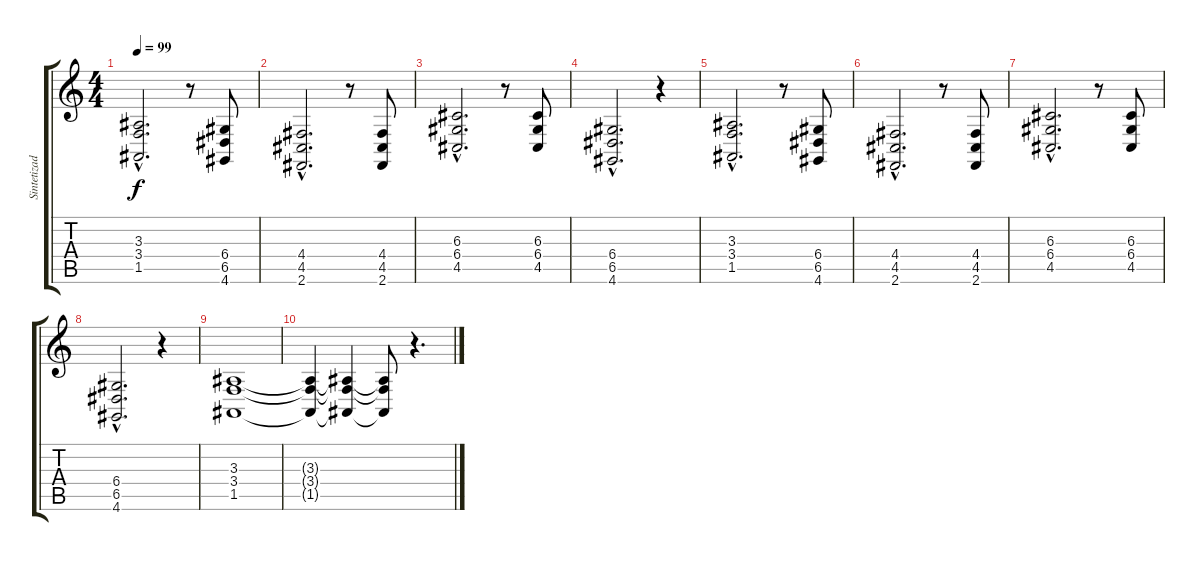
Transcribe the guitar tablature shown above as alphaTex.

\track ("Sintetizador" "Sintetizad") {instrument synthstrings2}
\staff {score tabs}
\tuning (E4 B3 G3 D3 A2 E2) {hide}
\ts (4 4)
\tempo 99
\clef g2
\ks c
(3.3{hac} 3.4{hac} 1.5{hac}).2{d dy f volume 13} r.8 (6.4 6.5 4.6).8 |
(4.4{hac} 4.5{hac} 2.6{hac}).2{d} r.8 (4.4 4.5 2.6).8 |
(6.3{hac} 6.4{hac} 4.5{hac}).2{d} r.8 (6.3 6.4 4.5).8 |
(6.4{hac} 6.5{hac} 4.6{hac}).2{d} r.4 |
(3.3{hac} 3.4{hac} 1.5{hac}).2{d} r.8 (6.4 6.5 4.6).8 |
(4.4{hac} 4.5{hac} 2.6{hac}).2{d} r.8 (4.4 4.5 2.6).8 |
(6.3{hac} 6.4{hac} 4.5{hac}).2{d} r.8 (6.3 6.4 4.5).8 |
(6.4{hac} 6.5{hac} 4.6{hac}).2{d} r.4 |
(3.3 3.4 1.5).1 |
(3.3{t} 3.4{t} 1.5{t}).4 (3.3{t} 3.4{t} 1.5{t}).4 (3.3{t} 3.4{t} 1.5{t}).8 r.4{d}
